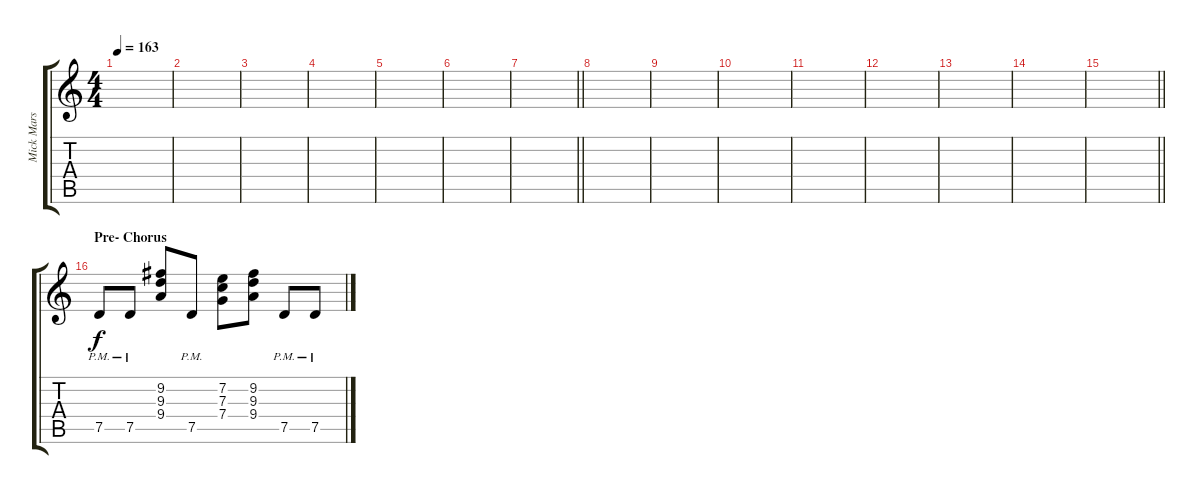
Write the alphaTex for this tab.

\track ("Mick Mars Solo" "Mick Mars ") {instrument distortionguitar}
\staff {score tabs}
\tuning (D4 A3 F3 C3 G2 D2) {hide}
\ts (4 4)
\tempo 163
\clef g2
\ks c
|
|
|
|
|
|
\barLineRight lightlight
|
|
|
|
|
|
|
|
\barLineRight lightlight
|
\section ("" "Pre- Chorus")
7.5{pm}.8 7.5{pm}.8 (9.2 9.3 9.4).8 7.5{pm}.8 (7.2 7.3 7.4).8 (9.2 9.3 9.4).8 7.5{pm}.8 7.5{pm}.8
